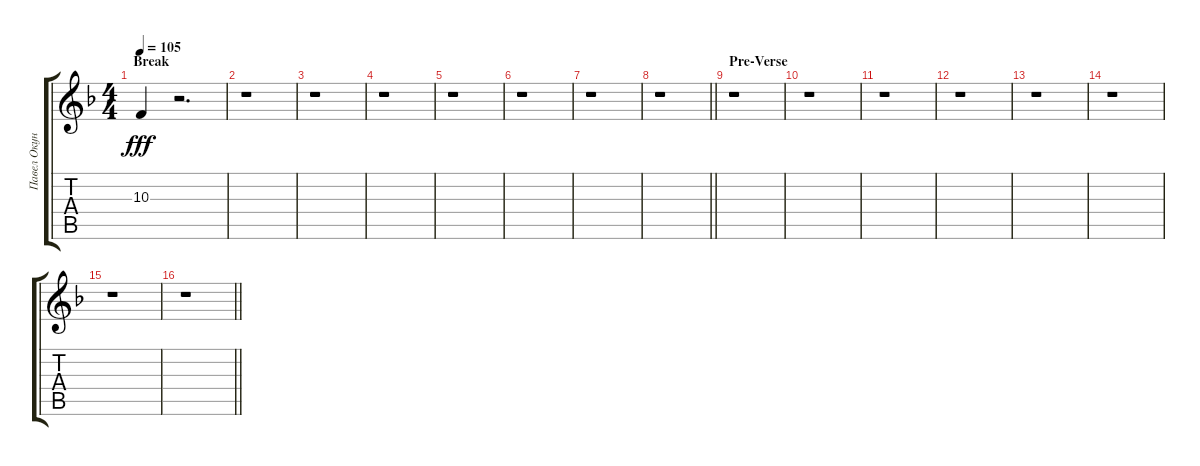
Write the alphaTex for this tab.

\track ("Павел Окунев" "Павел Окун") {instrument altosax}
\staff {score tabs}
\tuning (E4 B3 G3 D3 A2 E2) {hide}
\ts (4 4)
\section ("" "Break")
\tempo 105
\clef g2
\ks f
10.3.4{dy fff} r.2{d} |
r.1 |
r.1 |
r.1 |
r.1 |
r.1 |
r.1 |
\barLineRight lightlight
r.1 |
\section ("" "Pre-Verse")
r.1 |
r.1 |
r.1 |
r.1 |
r.1 |
r.1 |
r.1 |
\barLineRight lightlight
r.1
